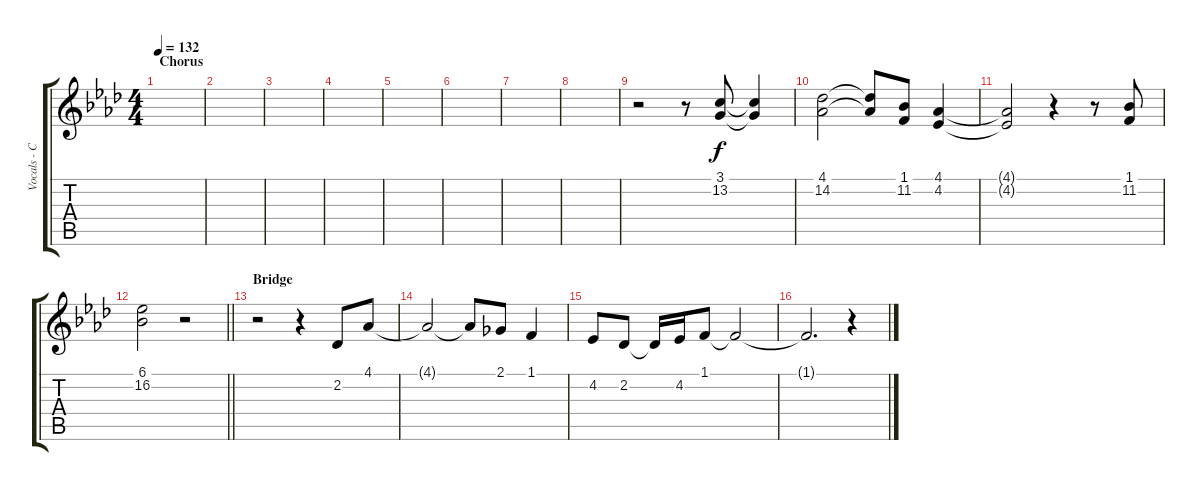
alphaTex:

\track ("Vocals - Chris (backup vocals - Will)" "Vocals - C") {instrument synthbrass2}
\staff {score tabs}
\tuning (E4 B3 G3 D3 A2 E2) {hide}
\ts (4 4)
\section ("" "Chorus")
\tempo 132
\clef g2
\ks ab
|
|
|
|
|
|
|
|
r.2 r.8 (3.1 13.2).8 (3.1{t} 13.2{t}).4 |
(4.1 14.2).2 (4.1{t} 14.2{t}).8 (1.1 11.2).8 (4.1 4.2).4 |
(4.1{t} 4.2{t}).2 r.4 r.8 (1.1 11.2).8 |
\barLineRight lightlight
(6.1 16.2).2 r.2 |
\section ("" "Bridge")
r.2 r.4 2.2.8 4.1.8 |
4.1{t}.2 4.1{t}.8 2.1.8 1.1.4 |
4.2.8 2.2.8 2.2{t}.16 4.2.16 1.1.8 1.1{t}.2 |
1.1{t}.2{d} r.4
